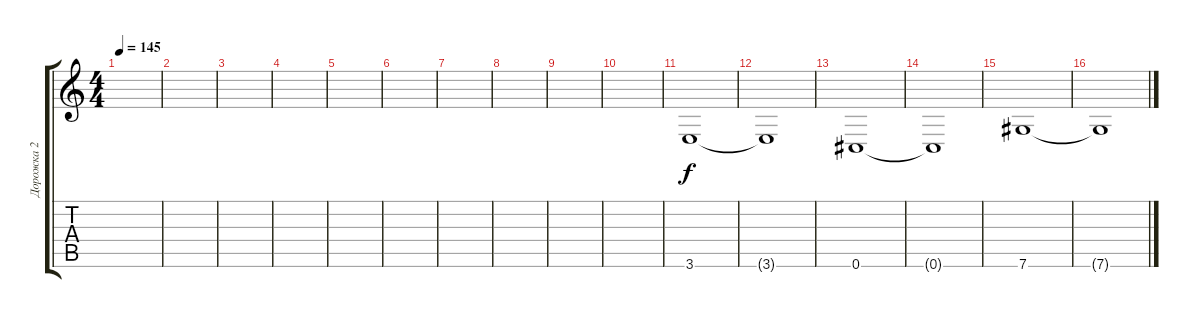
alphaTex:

\track ("Дорожка 2" "Дорожка 2") {instrument distortionguitar}
\staff {score tabs}
\tuning (Db4 Ab3 E3 B2 Gb2 Db2) {hide}
\ts (4 4)
\tempo 145
\clef g2
\ks c
|
|
|
|
|
|
|
|
|
|
3.6.1 |
3.6{t}.1 |
0.6.1 |
0.6{t}.1 |
7.6.1 |
7.6{t}.1
